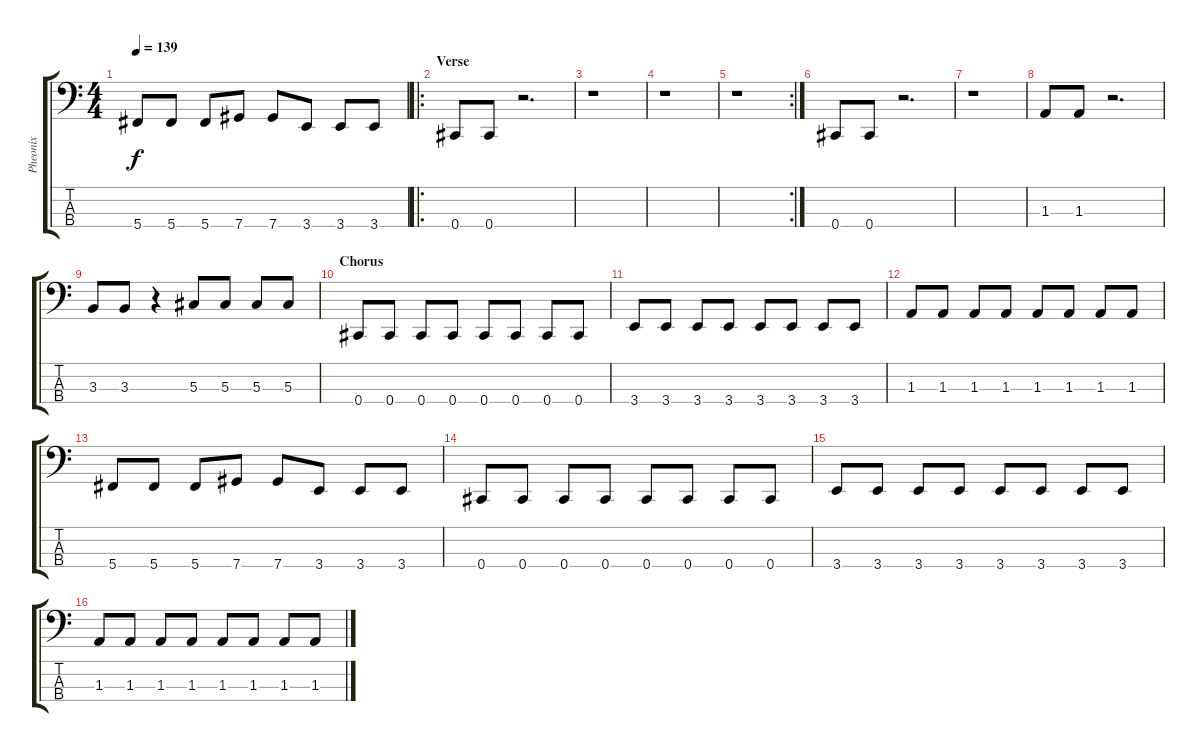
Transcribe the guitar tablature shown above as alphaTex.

\track ("Pheonix" "Pheonix") {instrument electricbasspick}
\staff {score tabs}
\tuning (Gb2 Db2 Ab1 Db1) {hide}
\ts (4 4)
\tempo 139
\clef f4
\ks c
5.4.8{dy f} 5.4.8 5.4.8 7.4.8 7.4.8 3.4.8 3.4.8 3.4.8 |
\ro
\section ("" "Verse")
0.4.8 0.4.8 r.2{d} |
r.1 |
r.1 |
\rc 2
r.1 |
0.4.8 0.4.8 r.2{d} |
r.1 |
1.3.8 1.3.8 r.2{d} |
3.3.8 3.3.8 r.4 5.3.8 5.3.8 5.3.8 5.3.8 |
\section ("" "Chorus")
0.4.8 0.4.8 0.4.8 0.4.8 0.4.8 0.4.8 0.4.8 0.4.8 |
3.4.8 3.4.8 3.4.8 3.4.8 3.4.8 3.4.8 3.4.8 3.4.8 |
1.3.8 1.3.8 1.3.8 1.3.8 1.3.8 1.3.8 1.3.8 1.3.8 |
5.4.8 5.4.8 5.4.8 7.4.8 7.4.8 3.4.8 3.4.8 3.4.8 |
0.4.8 0.4.8 0.4.8 0.4.8 0.4.8 0.4.8 0.4.8 0.4.8 |
3.4.8 3.4.8 3.4.8 3.4.8 3.4.8 3.4.8 3.4.8 3.4.8 |
1.3.8 1.3.8 1.3.8 1.3.8 1.3.8 1.3.8 1.3.8 1.3.8
